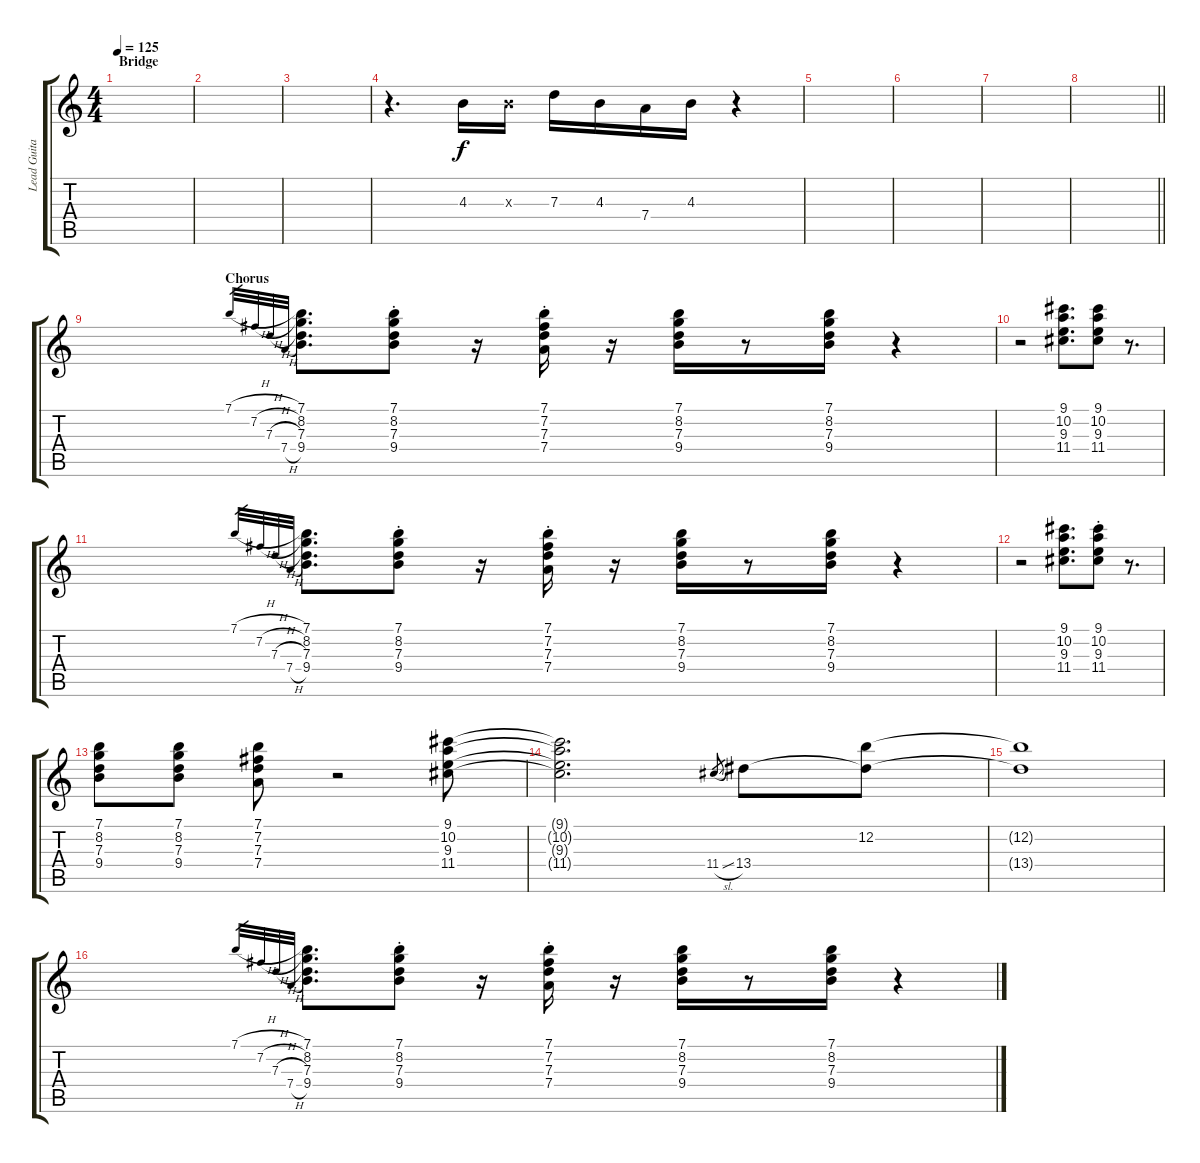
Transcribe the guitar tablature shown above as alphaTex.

\track ("Lead Guitar" "Lead Guita") {instrument electricguitarclean}
\staff {score tabs}
\tuning (E4 B3 G3 D3 A2 E2) {hide}
\ts (4 4)
\section ("" "Bridge")
\tempo 125
\clef g2
\ks c
|
|
|
r.4{d} 4.3.16 4.3{x}.16 7.3.16 4.3.16 7.4.16 4.3.16 r.4 |
|
|
|
\barLineRight lightlight
|
\section ("" "Chorus")
7.1{h}.32{gr} 7.2{h}.32{gr} 7.3{h}.32{gr} 7.4{h}.32{gr} (7.1 8.2 7.3 9.4).8{d} (7.1{st} 8.2{st} 7.3{st} 9.4{st}).8 r.16 (7.1{st} 7.2 7.3 7.4).16 r.16 (7.1 8.2 7.3 9.4).16 r.8 (7.1 8.2 7.3 9.4).16 r.4 |
r.2 (9.1 10.2 9.3 11.4).8{d} (9.1 10.2 9.3 11.4).8 r.8{d} |
7.1{h}.32{gr} 7.2{h}.32{gr} 7.3{h}.32{gr} 7.4{h}.32{gr} (7.1 8.2 7.3 9.4).8{d} (7.1{st} 8.2{st} 7.3{st} 9.4{st}).8 r.16 (7.1{st} 7.2 7.3 7.4).16 r.16 (7.1 8.2 7.3 9.4).16 r.8 (7.1 8.2 7.3 9.4).16 r.4 |
r.2 (9.1 10.2 9.3 11.4).8{d} (9.1{st} 10.2{st} 9.3{st} 11.4{st}).8 r.8{d} |
(7.1 8.2 7.3 9.4).8 (7.1 8.2 7.3 9.4).8 (7.1 7.2 7.3 7.4).8 r.2 (9.1 10.2 9.3 11.4).8 |
(9.1{t} 10.2{t} 9.3{t} 11.4{t}).2{d} 11.4{sl}.8{gr} 13.4.8 (12.2 13.4{t}).8 |
(12.2{t} 13.4{t}).1 |
7.1{h}.32{gr} 7.2{h}.32{gr} 7.3{h}.32{gr} 7.4{h}.32{gr} (7.1 8.2 7.3 9.4).8{d} (7.1{st} 8.2{st} 7.3{st} 9.4{st}).8 r.16 (7.1{st} 7.2 7.3 7.4).16 r.16 (7.1 8.2 7.3 9.4).16 r.8 (7.1 8.2 7.3 9.4).16 r.4
